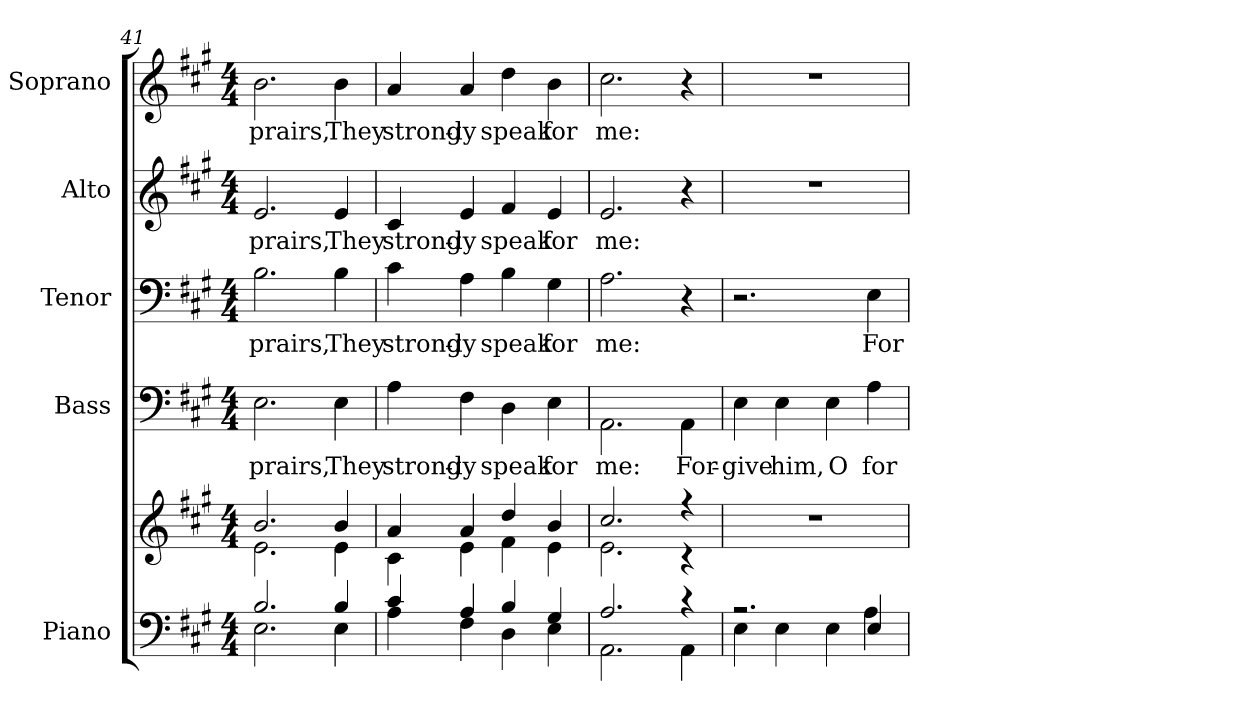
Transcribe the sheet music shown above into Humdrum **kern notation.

**kern	**kern	**kern	**text	**kern	**text	**kern	**text	**kern	**text
*part5	*part5	*part4	*part4	*part3	*part3	*part2	*part2	*part1	*part1
*staff6	*staff5	*staff4	*staff4	*staff3	*staff3	*staff2	*staff2	*staff1	*staff1
*I"Piano	*	*I"Bass	*	*I"Tenor	*	*I"Alto	*	*I"Soprano	*
*I'Pno.	*	*I'B.	*	*I'T.	*	*I'A.	*	*I'S.	*
*clefF4	*clefG2	*clefF4	*	*clefF4	*	*clefG2	*	*clefG2	*
*k[f#c#g#]	*k[f#c#g#]	*k[f#c#g#]	*	*k[f#c#g#]	*	*k[f#c#g#]	*	*k[f#c#g#]	*
*A:	*A:	*A:	*	*A:	*	*A:	*	*A:	*
*M4/4	*M4/4	*M4/4	*	*M4/4	*	*M4/4	*	*M4/4	*
=41	=41	=41	=41	=41	=41	=41	=41	=41	=41
*^	*^	*	*	*	*	*	*	*	*
!	!	!	!	!	!LO:LY:b:color=#000000	!	!	!	!	!	!
!	!	!	!	!	!	!	!LO:LY:b:color=#000000	!	!	!	!
!	!	!	!	!	!	!	!	!	!LO:LY:b:color=#000000	!	!
!	!	!	!	!	!	!	!	!	!	!	!LO:LY:b:color=#000000
2.Bi/	2.Ei\	2.bi/	2.ei\	2.Ei\	prairs,	2.Bi\	prairs,	2.ei/	prairs,	2.bi\	prairs,
!	!	!	!	!	!LO:LY:b:color=#000000	!	!	!	!	!	!
!	!	!	!	!	!	!	!LO:LY:b:color=#000000	!	!	!	!
!	!	!	!	!	!	!	!	!	!LO:LY:b:color=#000000	!	!
!	!	!	!	!	!	!	!	!	!	!	!LO:LY:b:color=#000000
4Bi/	4Ei\	4bi/	4ei\	4Ei\	They	4Bi\	They	4ei/	They	4bi\	They
=42	=42	=42	=42	=42	=42	=42	=42	=42	=42	=42	=42
!	!	!	!	!	!LO:LY:b:color=#000000	!	!	!	!	!	!
!	!	!	!	!	!	!	!LO:LY:b:color=#000000	!	!	!	!
!	!	!	!	!	!	!	!	!	!LO:LY:b:color=#000000	!	!
!	!	!	!	!	!	!	!	!	!	!	!LO:LY:b:color=#000000
4c#i/	4Ai\	4ai/	4c#i\	4Ai\	strong-	4c#i\	strong-	4c#i/	strong-	4ai/	strong-
!	!	!	!	!	!LO:LY:b:color=#000000	!	!	!	!	!	!
!	!	!	!	!	!	!	!LO:LY:b:color=#000000	!	!	!	!
!	!	!	!	!	!	!	!	!	!LO:LY:b:color=#000000	!	!
!	!	!	!	!	!	!	!	!	!	!	!LO:LY:b:color=#000000
4Ai/	4F#i\	4ai/	4ei\	4F#i\	-ly	4Ai\	-ly	4ei/	-ly	4ai/	-ly
!	!	!	!	!	!LO:LY:b:color=#000000	!	!	!	!	!	!
!	!	!	!	!	!	!	!LO:LY:b:color=#000000	!	!	!	!
!	!	!	!	!	!	!	!	!	!LO:LY:b:color=#000000	!	!
!	!	!	!	!	!	!	!	!	!	!	!LO:LY:b:color=#000000
4Bi/	4Di\	4ddi/	4f#i\	4Di\	speak	4Bi\	speak	4f#i/	speak	4ddi\	speak
!	!	!	!	!	!LO:LY:b:color=#000000	!	!	!	!	!	!
!	!	!	!	!	!	!	!LO:LY:b:color=#000000	!	!	!	!
!	!	!	!	!	!	!	!	!	!LO:LY:b:color=#000000	!	!
!	!	!	!	!	!	!	!	!	!	!	!LO:LY:b:color=#000000
4G#i/	4Ei\	4bi/	4ei\	4Ei\	for	4G#i\	for	4ei/	for	4bi\	for
!!LO:LB:g=z
=43	=43	=43	=43	=43	=43	=43	=43	=43	=43	=43	=43
!	!	!	!	!	!LO:LY:b:color=#000000	!	!	!	!	!	!
!	!	!	!	!	!	!	!LO:LY:b:color=#000000	!	!	!	!
!	!	!	!	!	!	!	!	!	!LO:LY:b:color=#000000	!	!
!	!	!	!	!	!	!	!	!	!	!	!LO:LY:b:color=#000000
2.Ai/	2.AAi\	2.cc#i/	2.ei\	2.AAi\	me:	2.Ai\	me:	2.ei/	me:	2.cc#i\	me:
!	!	!	!	!	!LO:LY:b:color=#000000	!	!	!	!	!	!
4r	4AAi\	4r	4r	4AAi\	For-	4r	.	4r	.	4r	.
*	*	*v	*v	*	*	*	*	*	*	*	*
=44	=44	=44	=44	=44	=44	=44	=44	=44	=44	=44
*	*	*^	*	*	*	*	*	*	*	*
!	!	!	!	!	!LO:LY:b:color=#000000	!	!	!	!	!	!
*	*	*v	*v	*	*	*	*	*	*	*	*
2.r	4Ei\	1r	4Ei\	-give	2.r	.	1r	.	1r	.
!	!	!	!	!LO:LY:b:color=#000000	!	!	!	!	!	!
.	4Ei\	.	4Ei\	him,	.	.	.	.	.	.
!	!	!	!	!LO:LY:b:color=#000000	!	!	!	!	!	!
.	4Ei\	.	4Ei\	O	.	.	.	.	.	.
!	!	!	!	!LO:LY:b:color=#000000	!	!	!	!	!	!
!	!	!	!	!	!	!LO:LY:b:color=#000000	!	!	!	!
4Ei/	4Ai\	.	4Ai\	for-	4Ei\	For-	.	.	.	.
*v	*v	*	*	*	*	*	*	*	*	*
=	=	=	=	=	=	=	=	=	=
*-	*-	*-	*-	*-	*-	*-	*-	*-	*-
